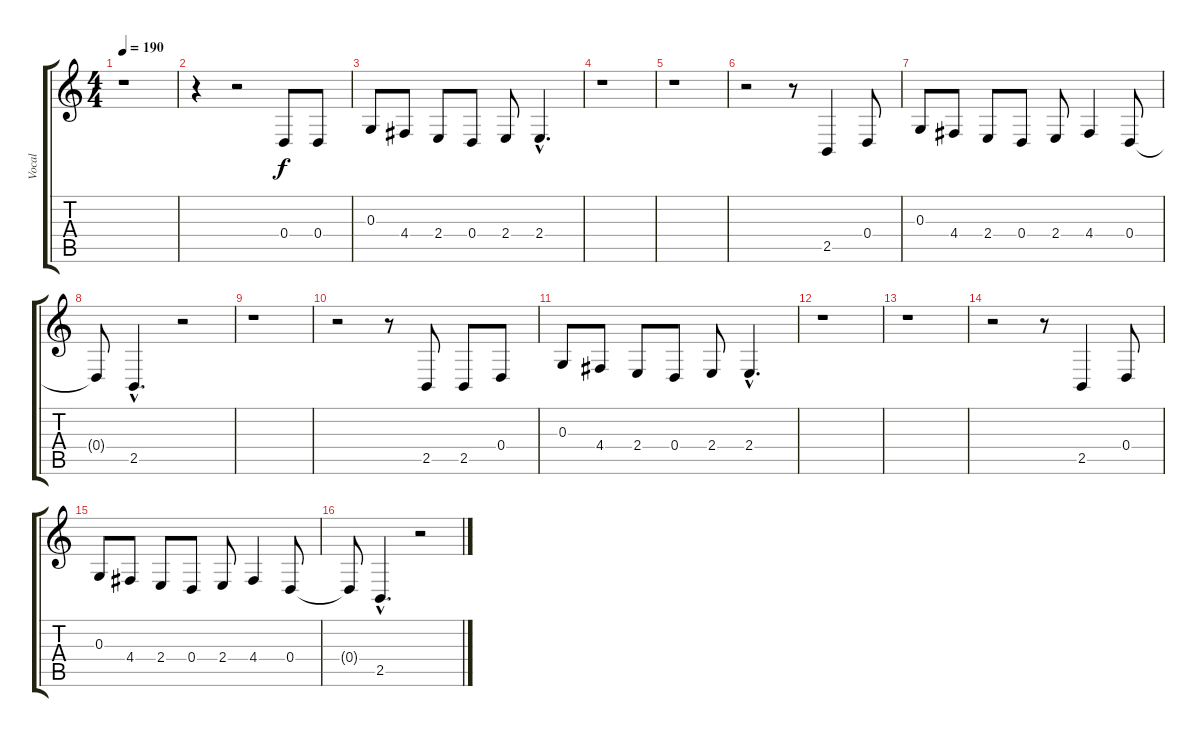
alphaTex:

\track ("Vocal" "Vocal") {instrument honkytonkpiano}
\staff {score tabs}
\tuning (E4 B3 G3 D3 A2 E2) {hide}
\ts (4 4)
\tempo 190
\clef g2
\ks c
r.1{dy f} |
r.4 r.2 0.4.8 0.4.8 |
0.3.8 4.4.8 2.4.8 0.4.8 2.4.8 2.4{hac}.4{d} |
r.1 |
r.1 |
r.2 r.8 2.5.4 0.4.8 |
0.3.8 4.4.8 2.4.8 0.4.8 2.4.8 4.4.4 0.4.8 |
0.4{t}.8 2.5{hac}.4{d} r.2 |
r.1 |
r.2 r.8 2.5.8 2.5.8 0.4.8 |
0.3.8 4.4.8 2.4.8 0.4.8 2.4.8 2.4{hac}.4{d} |
r.1 |
r.1 |
r.2 r.8 2.5.4 0.4.8 |
0.3.8 4.4.8 2.4.8 0.4.8 2.4.8 4.4.4 0.4.8 |
0.4{t}.8 2.5{hac}.4{d} r.2
